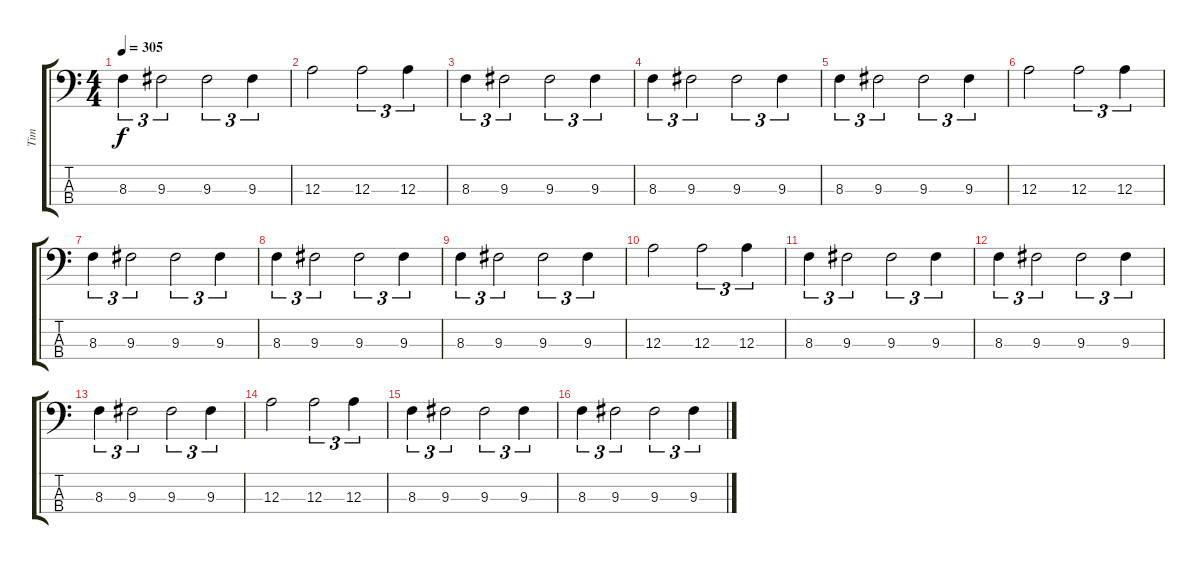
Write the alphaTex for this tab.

\track ("Tim" "Tim") {instrument electricbasspick}
\staff {score tabs}
\tuning (G2 D2 A1 E1) {hide}
\ts (4 4)
\tempo 305
\clef f4
\ks c
8.3.4{tu (3 2) dy f} 9.3.2{tu (3 2)} 9.3.2{tu (3 2)} 9.3.4{tu (3 2)} |
12.3.2 12.3.2{tu (3 2)} 12.3.4{tu (3 2)} |
8.3.4{tu (3 2)} 9.3.2{tu (3 2)} 9.3.2{tu (3 2)} 9.3.4{tu (3 2)} |
8.3.4{tu (3 2)} 9.3.2{tu (3 2)} 9.3.2{tu (3 2)} 9.3.4{tu (3 2)} |
8.3.4{tu (3 2)} 9.3.2{tu (3 2)} 9.3.2{tu (3 2)} 9.3.4{tu (3 2)} |
12.3.2 12.3.2{tu (3 2)} 12.3.4{tu (3 2)} |
8.3.4{tu (3 2)} 9.3.2{tu (3 2)} 9.3.2{tu (3 2)} 9.3.4{tu (3 2)} |
8.3.4{tu (3 2)} 9.3.2{tu (3 2)} 9.3.2{tu (3 2)} 9.3.4{tu (3 2)} |
8.3.4{tu (3 2)} 9.3.2{tu (3 2)} 9.3.2{tu (3 2)} 9.3.4{tu (3 2)} |
12.3.2 12.3.2{tu (3 2)} 12.3.4{tu (3 2)} |
8.3.4{tu (3 2)} 9.3.2{tu (3 2)} 9.3.2{tu (3 2)} 9.3.4{tu (3 2)} |
8.3.4{tu (3 2)} 9.3.2{tu (3 2)} 9.3.2{tu (3 2)} 9.3.4{tu (3 2)} |
8.3.4{tu (3 2)} 9.3.2{tu (3 2)} 9.3.2{tu (3 2)} 9.3.4{tu (3 2)} |
12.3.2 12.3.2{tu (3 2)} 12.3.4{tu (3 2)} |
8.3.4{tu (3 2)} 9.3.2{tu (3 2)} 9.3.2{tu (3 2)} 9.3.4{tu (3 2)} |
8.3.4{tu (3 2)} 9.3.2{tu (3 2)} 9.3.2{tu (3 2)} 9.3.4{tu (3 2)}
